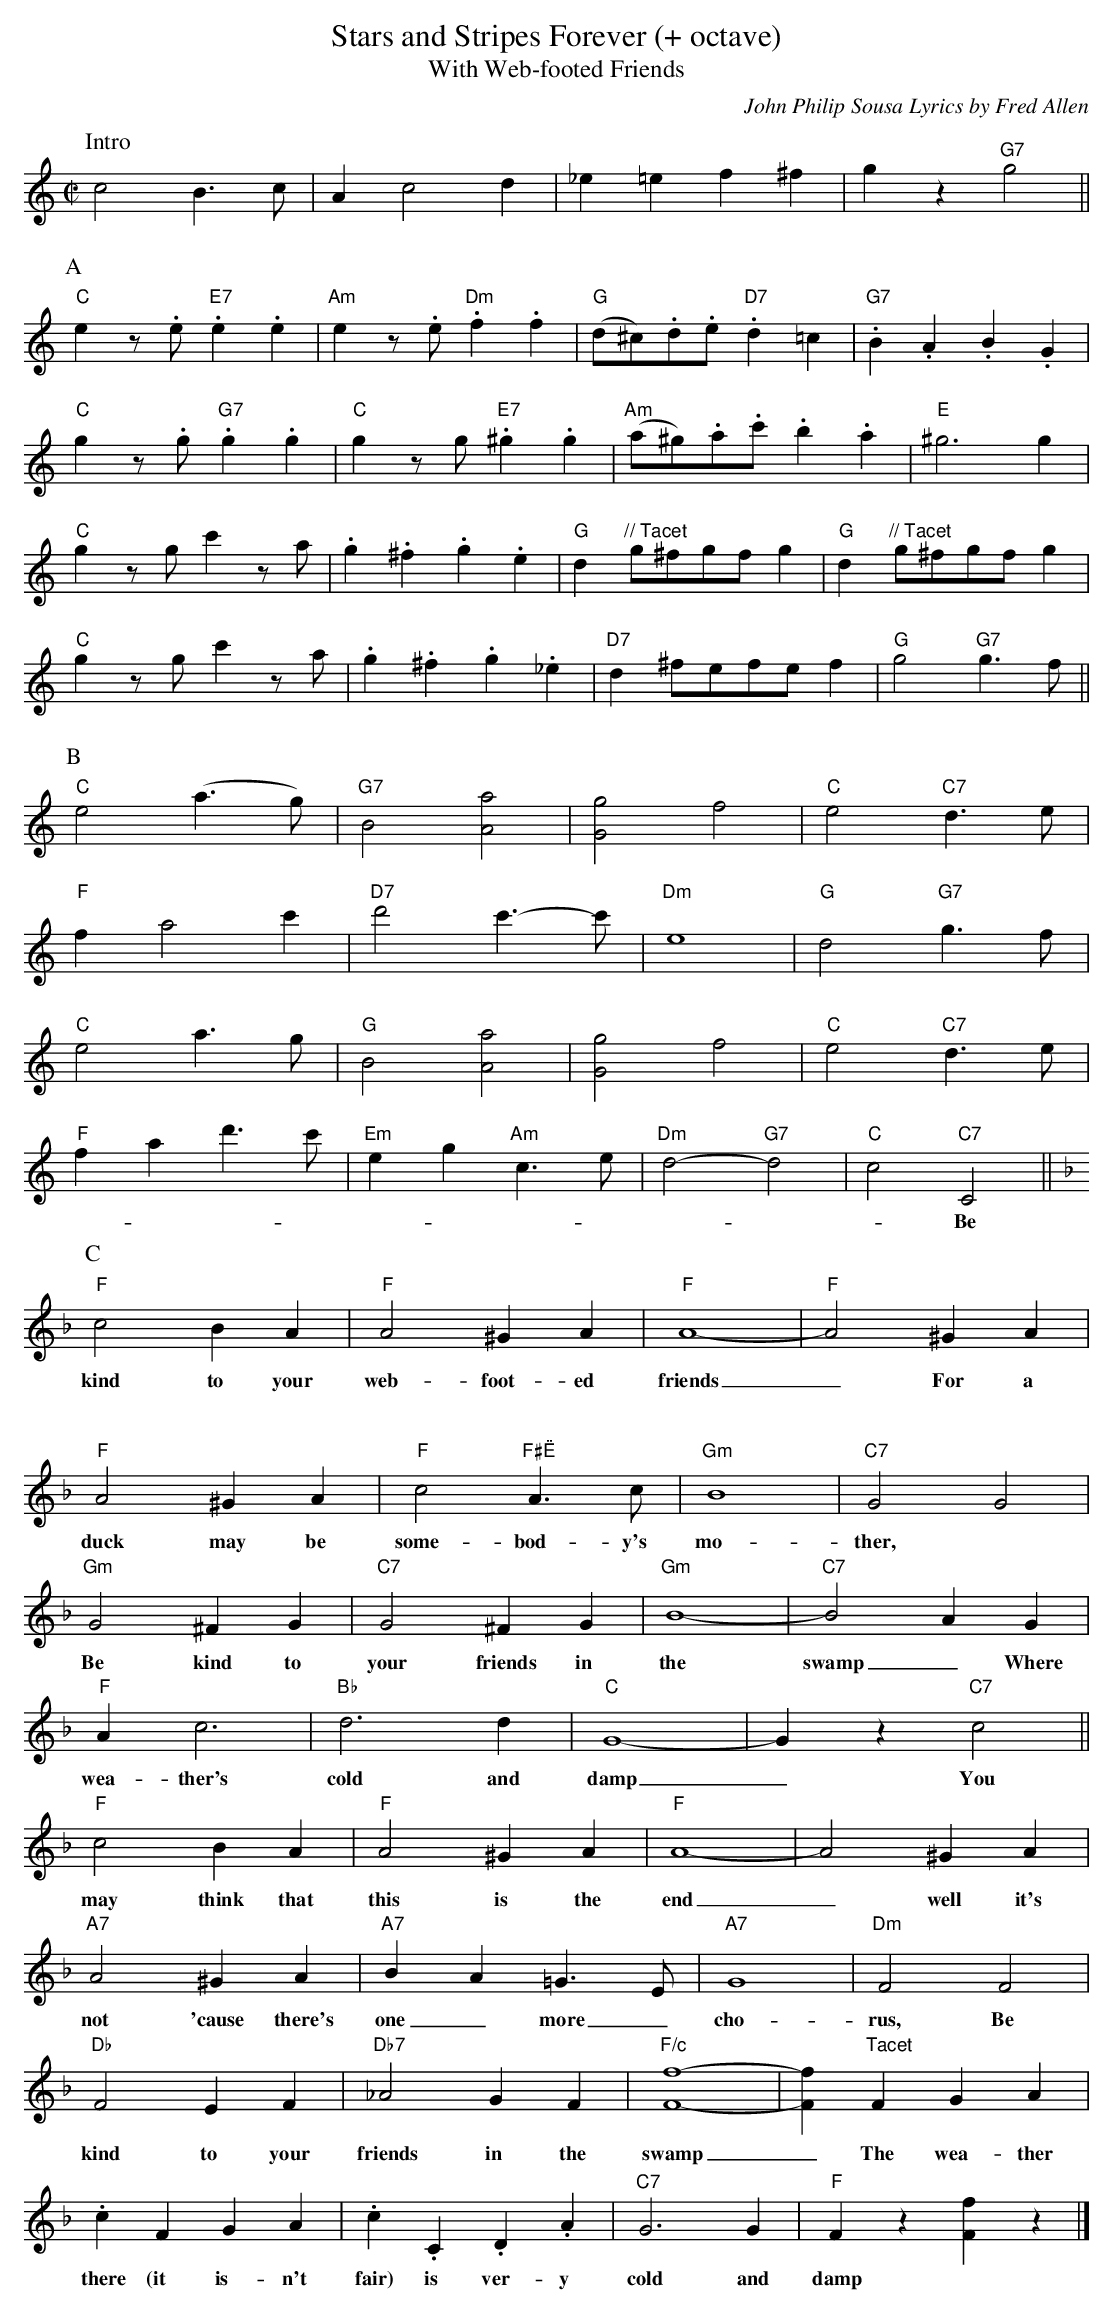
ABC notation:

X:1
T:Stars and Stripes Forever (+ octave)
T:With Web-footed Friends
C:John Philip Sousa Lyrics by Fred Allen
L:1/4
M:C|
K:C
P:Intro
c2 B>c|Ac2d|_e=ef^f|gz"G7"g2||
P:A
"C"ez/2.e/2"E7".e.e|"Am"ez/2.e/2"Dm".f.f|"G"(d/2^c/2).d/2.e/2 "D7".d=c|"G7".B.A.B.G|
"C"gz/2.g/2"G7".g.g|"C"g z/2 g/2 "E7" .^g .g|"Am"(a/2^g/2).a/2.c'/2 .b.a|"E"^g3g|
"C"gz/2g/2 c'z/2a/2|.g .^f.g.e|"G"d "// Tacet"g/2^f/2g/2f/2 g|"G"d "// Tacet"g/2^f/2g/2f/2 g|
"C"gz/2g/2 c'z/2a/2|.g . ^f.g._e|"D7"d ^f/2e/2f/2e/2 f|"G"g2 "G7"g>f||
P:B
"C"e2(a>g)|"G7"B2 [A2a2]|[G2g2] f2|"C"e2 "C7"d>e|
"F"fa2c'|"D7"d'2 c'>-c'|"Dm"e4|"G"d2 "G7"g>f|
"C"e2a>g|"G"B2 [A2a2]|[G2g2] f2|"C"e2 "C7"d>e|
"F"fad'>c'|"Em"eg"Am"c>e|"Dm"d2-"G7"d2|"C"c2 "C7"C2||
w:-----------Be
P:C
K:F
"F"c2BA|"F"A2^GA|"F"A4-|"F"A2^GA|
w:kind to your web-foot-ed friends_For a
"F"A2^GA|"F"c2 "F#Ë"A>c|"Gm"B4|"C7"G2G2|
w:duck may be some-bod-y's mo-ther,
"Gm"G2^FG|"C7"G2^FG|"Gm"B4-|"C7"B2AG|
w:Be kind to your friends in the swamp_Where the
"F"Ac3|"Bb"d3d|"C"G4-|Gz"C7"c2||
w:wea-ther's cold and damp_You
"F"c2BA|"F"A2^GA|"F"A4-|A2^GA|
w:may think that this is the end_well it's
"A7"A2^GA|"A7"BA=G>E|"A7"G4|"Dm"F2F2|
w:not 'cause there's one_more_cho-rus, Be
"Db"F2EF|"Db7"_A2GF|"F/c"[F4-f4-]|[Ff]"Tacet"FGA|
w:kind to your friends in the swamp_The wea-ther
.cFGA|.c.C.D.A|"C7"G3G|"F"Fz[.f.F]z|]
w:there (it is-n't fair) is ver-y cold and damp
